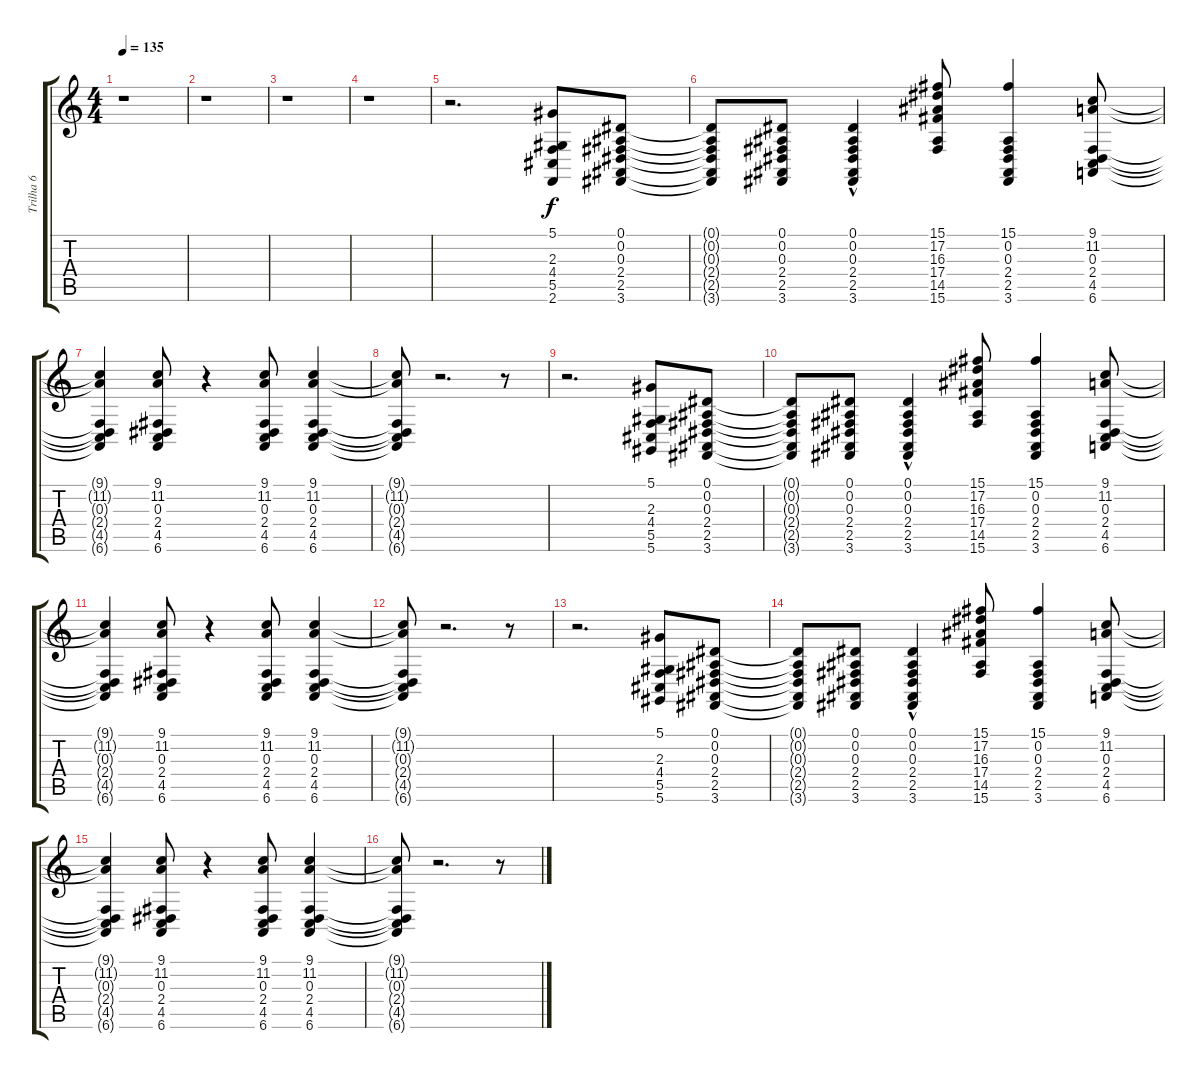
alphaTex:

\track ("Trilha 6" "Trilha 6") {instrument lead2sawtooth}
\staff {score tabs}
\tuning (Eb4 Bb3 Gb3 Db3 Ab2 Eb2) {hide}
\ts (4 4)
\tempo 135
\clef g2
\ks c
r.1{dy fff} |
r.1 |
r.1 |
r.1 |
r.2{d} (5.1 2.3 4.4 5.5 2.6).8{dy f} (0.1 0.2 0.3 2.4 2.5 3.6).8 |
(0.1{t} 0.2{t} 0.3{t} 2.4{t} 2.5{t} 3.6{t}).8 (0.1 0.2 0.3 2.4 2.5 3.6).8 (0.1 0.2 0.3 2.4{hac} 2.5{hac} 3.6{hac}).4 (15.1 17.2 16.3 17.4 14.5 15.6).8 (15.1 0.2 0.3 2.4 2.5 3.6).4 (9.1 11.2 0.3 2.4 4.5 6.6).8 |
(9.1{t} 11.2{t} 0.3{t} 2.4{t} 4.5{t} 6.6{t}).4 (9.1 11.2 0.3 2.4 4.5 6.6).8 r.4 (9.1 11.2 0.3 2.4 4.5 6.6).8 (9.1 11.2 0.3 2.4 4.5 6.6).4 |
(9.1{t} 11.2{t} 0.3{t} 2.4{t} 4.5{t} 6.6{t}).8 r.2{d} r.8 |
r.2{d} (5.1 2.3 4.4 5.5 5.6).8 (0.1 0.2 0.3 2.4 2.5 3.6).8 |
(0.1{t} 0.2{t} 0.3{t} 2.4{t} 2.5{t} 3.6{t}).8 (0.1 0.2 0.3 2.4 2.5 3.6).8 (0.1 0.2 0.3 2.4{hac} 2.5{hac} 3.6{hac}).4 (15.1 17.2 16.3 17.4 14.5 15.6).8 (15.1 0.2 0.3 2.4 2.5 3.6).4 (9.1 11.2 0.3 2.4 4.5 6.6).8 |
(9.1{t} 11.2{t} 0.3{t} 2.4{t} 4.5{t} 6.6{t}).4 (9.1 11.2 0.3 2.4 4.5 6.6).8 r.4 (9.1 11.2 0.3 2.4 4.5 6.6).8 (9.1 11.2 0.3 2.4 4.5 6.6).4 |
(9.1{t} 11.2{t} 0.3{t} 2.4{t} 4.5{t} 6.6{t}).8 r.2{d} r.8 |
r.2{d} (5.1 2.3 4.4 5.5 5.6).8 (0.1 0.2 0.3 2.4 2.5 3.6).8 |
(0.1{t} 0.2{t} 0.3{t} 2.4{t} 2.5{t} 3.6{t}).8 (0.1 0.2 0.3 2.4 2.5 3.6).8 (0.1 0.2 0.3 2.4{hac} 2.5{hac} 3.6{hac}).4 (15.1 17.2 16.3 17.4 14.5 15.6).8 (15.1 0.2 0.3 2.4 2.5 3.6).4 (9.1 11.2 0.3 2.4 4.5 6.6).8 |
(9.1{t} 11.2{t} 0.3{t} 2.4{t} 4.5{t} 6.6{t}).4 (9.1 11.2 0.3 2.4 4.5 6.6).8 r.4 (9.1 11.2 0.3 2.4 4.5 6.6).8 (9.1 11.2 0.3 2.4 4.5 6.6).4 |
(9.1{t} 11.2{t} 0.3{t} 2.4{t} 4.5{t} 6.6{t}).8 r.2{d} r.8
